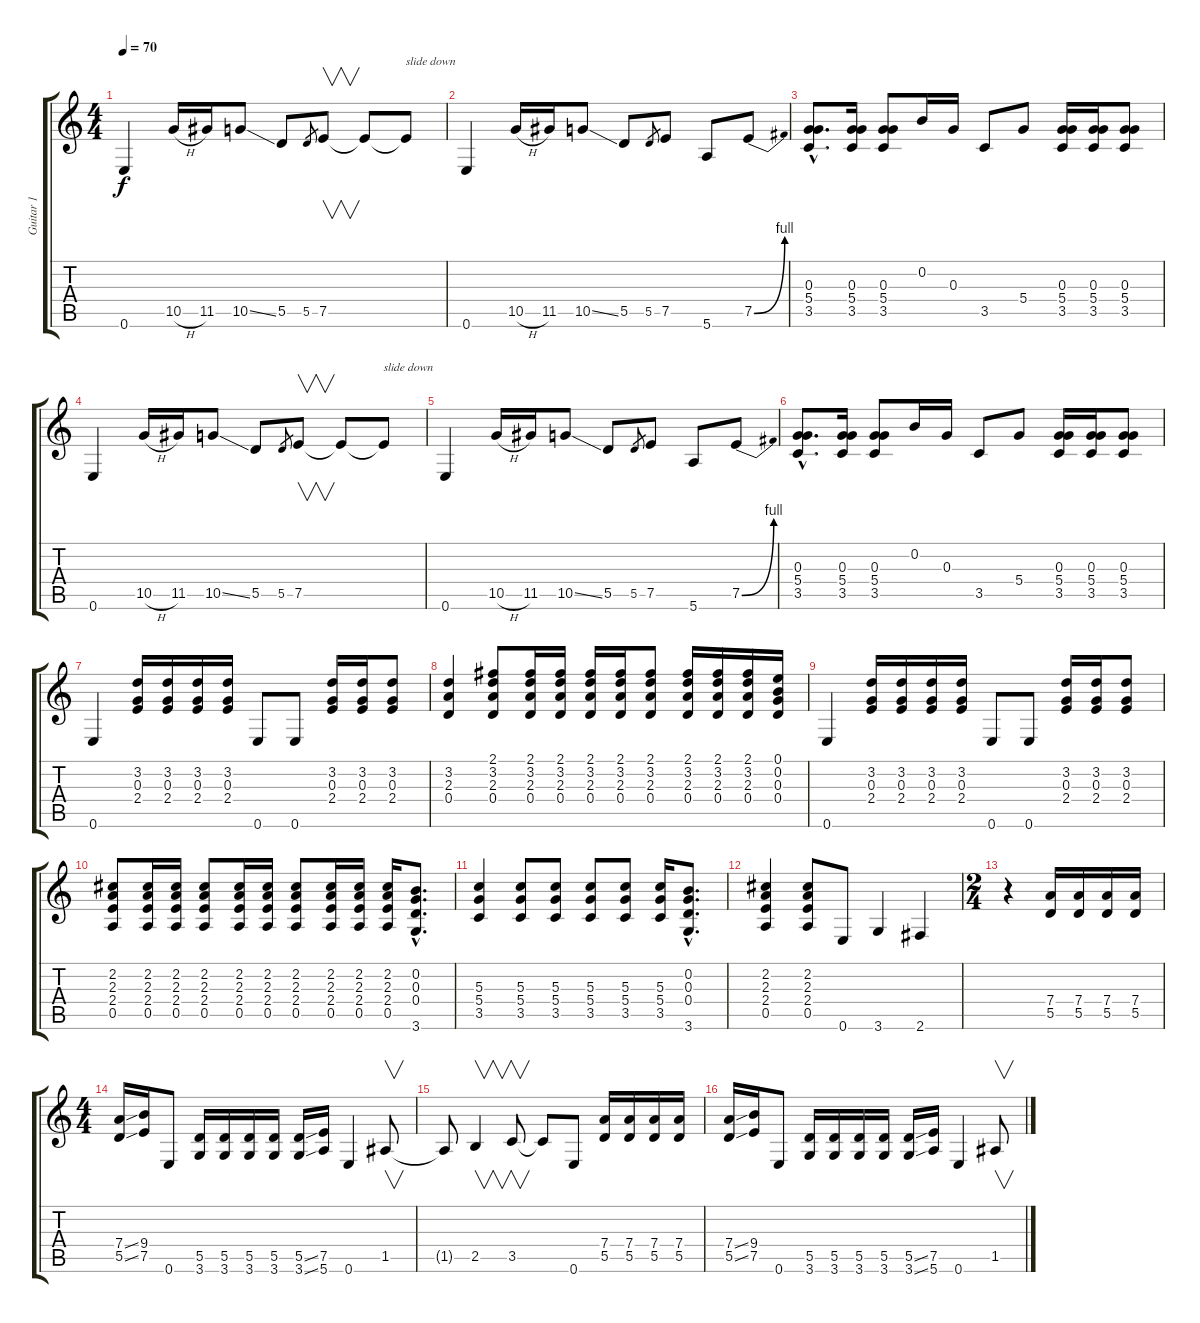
\track ("Guitar 1" "Guitar 1") {instrument overdrivenguitar}
\staff {score tabs}
\tuning (E4 B3 G3 D3 A2 E2) {hide}
\ts (4 4)
\tempo 70
\clef g2
\ks c
0.6.4{dy f} 10.5{h}.16 11.5.16 10.5{ss}.8 5.5.8 5.5.8{gr} 7.5.8{v} 7.5{t}.8 7.5{t}.8{txt "slide down"} |
0.6.4 10.5{h}.16 11.5.16 10.5{ss}.8 5.5.8 5.5.8{gr} 7.5.8 5.6.8 7.5{be (bend 0 0 60 4)}.8 |
(0.3{hac} 5.4{hac} 3.5{hac}).8{d} (0.3 5.4 3.5).16 (0.3 5.4 3.5).8 0.2.16 0.3.16 3.5.8 5.4.8 (0.3 5.4 3.5).16 (0.3 5.4 3.5).16 (0.3 5.4 3.5).8 |
0.6.4 10.5{h}.16 11.5.16 10.5{ss}.8 5.5.8 5.5.8{gr} 7.5.8{v} 7.5{t}.8 7.5{t}.8{txt "slide down"} |
0.6.4 10.5{h}.16 11.5.16 10.5{ss}.8 5.5.8 5.5.8{gr} 7.5.8 5.6.8 7.5{be (bend 0 0 60 4)}.8 |
(0.3{hac} 5.4{hac} 3.5{hac}).8{d} (0.3 5.4 3.5).16 (0.3 5.4 3.5).8 0.2.16 0.3.16 3.5.8 5.4.8 (0.3 5.4 3.5).16 (0.3 5.4 3.5).16 (0.3 5.4 3.5).8 |
0.6.4 (3.2 0.3 2.4).16 (3.2 0.3 2.4).16 (3.2 0.3 2.4).16 (3.2 0.3 2.4).16 0.6.8 0.6.8 (3.2 0.3 2.4).16 (3.2 0.3 2.4).16 (3.2 0.3 2.4).8 |
(3.2 2.3 0.4).4 (2.1 3.2 2.3 0.4).8 (2.1 3.2 2.3 0.4).16 (2.1 3.2 2.3 0.4).16 (2.1 3.2 2.3 0.4).16 (2.1 3.2 2.3 0.4).16 (2.1 3.2 2.3 0.4).8 (2.1 3.2 2.3 0.4).16 (2.1 3.2 2.3 0.4).16 (2.1 3.2 2.3 0.4).16 (0.1 0.2 0.3 0.4).16 |
0.6.4 (3.2 0.3 2.4).16 (3.2 0.3 2.4).16 (3.2 0.3 2.4).16 (3.2 0.3 2.4).16 0.6.8 0.6.8 (3.2 0.3 2.4).16 (3.2 0.3 2.4).16 (3.2 0.3 2.4).8 |
(2.2 2.3 2.4 0.5).8 (2.2 2.3 2.4 0.5).16 (2.2 2.3 2.4 0.5).16 (2.2 2.3 2.4 0.5).8 (2.2 2.3 2.4 0.5).16 (2.2 2.3 2.4 0.5).16 (2.2 2.3 2.4 0.5).8 (2.2 2.3 2.4 0.5).16 (2.2 2.3 2.4 0.5).16 (2.2 2.3 2.4 0.5).16 (0.2{hac} 0.3{hac} 0.4{hac} 3.6{hac}).8{d} |
(5.3 5.4 3.5).4 (5.3 5.4 3.5).8 (5.3 5.4 3.5).8 (5.3 5.4 3.5).8 (5.3 5.4 3.5).8 (5.3 5.4 3.5).16 (0.2{hac} 0.3{hac} 0.4{hac} 3.6{hac}).8{d} |
(2.2 2.3 2.4 0.5).4 (2.2 2.3 2.4 0.5).8 0.6.8 3.6.4 2.6.4 |
\ts (2 4)
r.4 (7.4 5.5).16 (7.4 5.5).16 (7.4 5.5).16 (7.4 5.5).16 |
\ts (4 4)
(7.4{ss} 5.5{ss}).16 (9.4 7.5).16 0.6.8 (5.5 3.6).16 (5.5 3.6).16 (5.5 3.6).16 (5.5 3.6).16 (5.5{ss} 3.6{ss}).16 (7.5 5.6).16 0.6.4 1.5.8{v} |
1.5{t}.8 2.5.4{v} 3.5.8{v} 3.5{t}.8 0.6.8 (7.4 5.5).16 (7.4 5.5).16 (7.4 5.5).16 (7.4 5.5).16 |
(7.4{ss} 5.5{ss}).16 (9.4 7.5).16 0.6.8 (5.5 3.6).16 (5.5 3.6).16 (5.5 3.6).16 (5.5 3.6).16 (5.5{ss} 3.6{ss}).16 (7.5 5.6).16 0.6.4 1.5.8{v}
